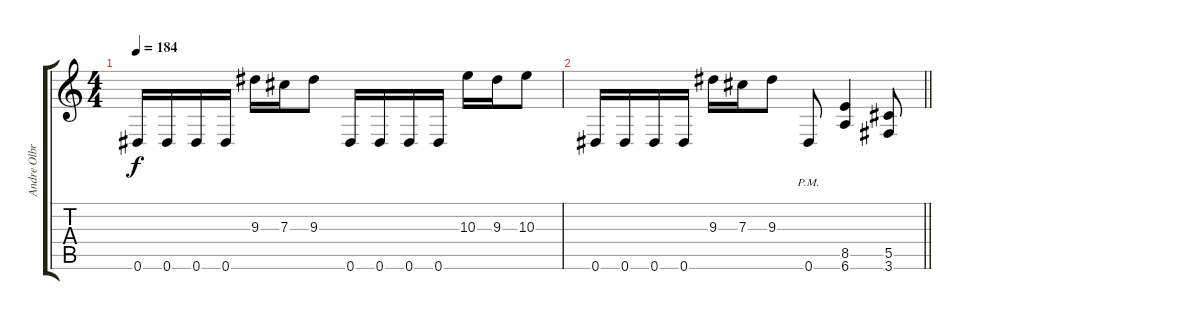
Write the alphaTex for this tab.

\track ("Andre Olbrich" "Andre Olbr") {instrument distortionguitar}
\staff {score tabs}
\tuning (Eb4 Bb3 Gb3 Db3 Ab2 Eb2) {hide}
\ts (4 4)
\tempo 184
\clef g2
\ks c
0.6.16{dy f volume 10 balance 14} 0.6.16 0.6.16 0.6.16 9.3.16 7.3.16 9.3.8 0.6.16 0.6.16 0.6.16 0.6.16 10.3.16 9.3.16 10.3.8 |
\barLineRight lightlight
0.6.16 0.6.16 0.6.16 0.6.16 9.3.16 7.3.16 9.3.8 0.6{pm}.8 (8.5 6.6).4 (5.5 3.6).8
